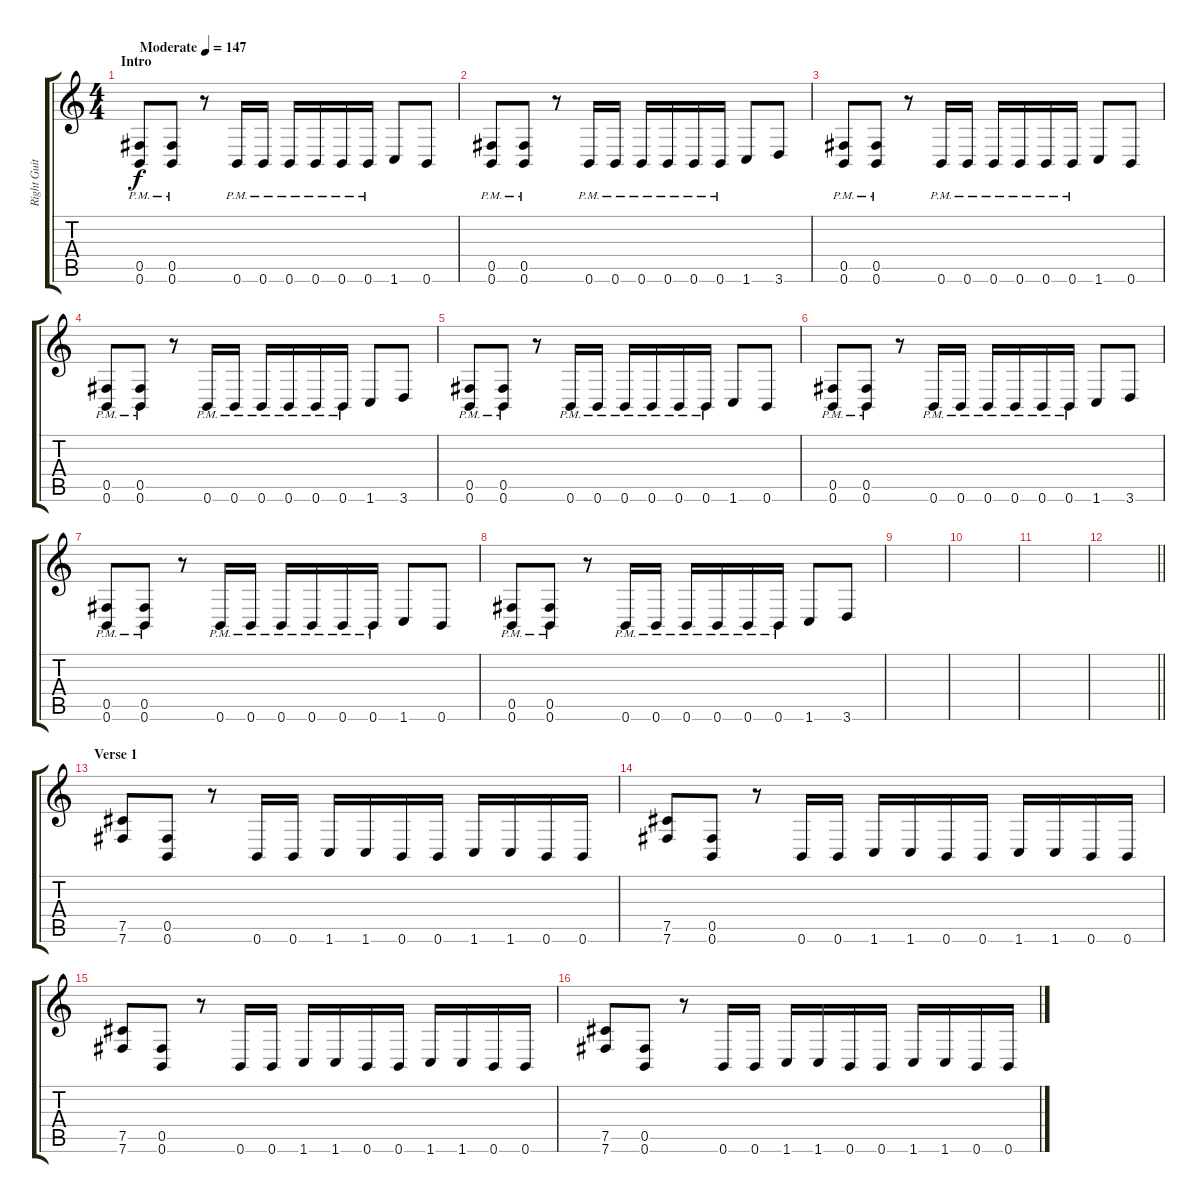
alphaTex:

\track ("Right Guitar (Jim)" "Right Guit") {instrument distortionguitar}
\staff {score tabs}
\tuning (Db4 Ab3 E3 B2 Gb2 B1) {hide}
\ts (4 4)
\section ("" "Intro")
\tempo (147 "Moderate")
\clef g2
\ks c
(0.5{pm} 0.6{pm}).8{dy f instrument distortionguitar} (0.5{pm} 0.6{pm}).8 r.8 0.6{pm}.16 0.6{pm}.16 0.6{pm}.16 0.6{pm}.16 0.6{pm}.16 0.6{pm}.16 1.6.8 0.6.8 |
(0.5{pm} 0.6{pm}).8 (0.5{pm} 0.6{pm}).8 r.8 0.6{pm}.16 0.6{pm}.16 0.6{pm}.16 0.6{pm}.16 0.6{pm}.16 0.6{pm}.16 1.6.8 3.6.8 |
(0.5{pm} 0.6{pm}).8 (0.5{pm} 0.6{pm}).8 r.8 0.6{pm}.16 0.6{pm}.16 0.6{pm}.16 0.6{pm}.16 0.6{pm}.16 0.6{pm}.16 1.6.8 0.6.8 |
(0.5{pm} 0.6{pm}).8 (0.5{pm} 0.6{pm}).8 r.8 0.6{pm}.16 0.6{pm}.16 0.6{pm}.16 0.6{pm}.16 0.6{pm}.16 0.6{pm}.16 1.6.8 3.6.8 |
(0.5{pm} 0.6{pm}).8 (0.5{pm} 0.6{pm}).8 r.8 0.6{pm}.16 0.6{pm}.16 0.6{pm}.16 0.6{pm}.16 0.6{pm}.16 0.6{pm}.16 1.6.8 0.6.8 |
(0.5{pm} 0.6{pm}).8 (0.5{pm} 0.6{pm}).8 r.8 0.6{pm}.16 0.6{pm}.16 0.6{pm}.16 0.6{pm}.16 0.6{pm}.16 0.6{pm}.16 1.6.8 3.6.8 |
(0.5{pm} 0.6{pm}).8 (0.5{pm} 0.6{pm}).8 r.8 0.6{pm}.16 0.6{pm}.16 0.6{pm}.16 0.6{pm}.16 0.6{pm}.16 0.6{pm}.16 1.6.8 0.6.8 |
(0.5{pm} 0.6{pm}).8 (0.5{pm} 0.6{pm}).8 r.8 0.6{pm}.16 0.6{pm}.16 0.6{pm}.16 0.6{pm}.16 0.6{pm}.16 0.6{pm}.16 1.6.8 3.6.8 |
|
|
|
\barLineRight lightlight
|
\section ("" "Verse 1")
(7.5 7.6).8 (0.5 0.6).8 r.8 0.6.16 0.6.16 1.6.16 1.6.16 0.6.16 0.6.16 1.6.16 1.6.16 0.6.16 0.6.16 |
(7.5 7.6).8 (0.5 0.6).8 r.8 0.6.16 0.6.16 1.6.16 1.6.16 0.6.16 0.6.16 1.6.16 1.6.16 0.6.16 0.6.16 |
(7.5 7.6).8 (0.5 0.6).8 r.8 0.6.16 0.6.16 1.6.16 1.6.16 0.6.16 0.6.16 1.6.16 1.6.16 0.6.16 0.6.16 |
(7.5 7.6).8 (0.5 0.6).8 r.8 0.6.16 0.6.16 1.6.16 1.6.16 0.6.16 0.6.16 1.6.16 1.6.16 0.6.16 0.6.16
